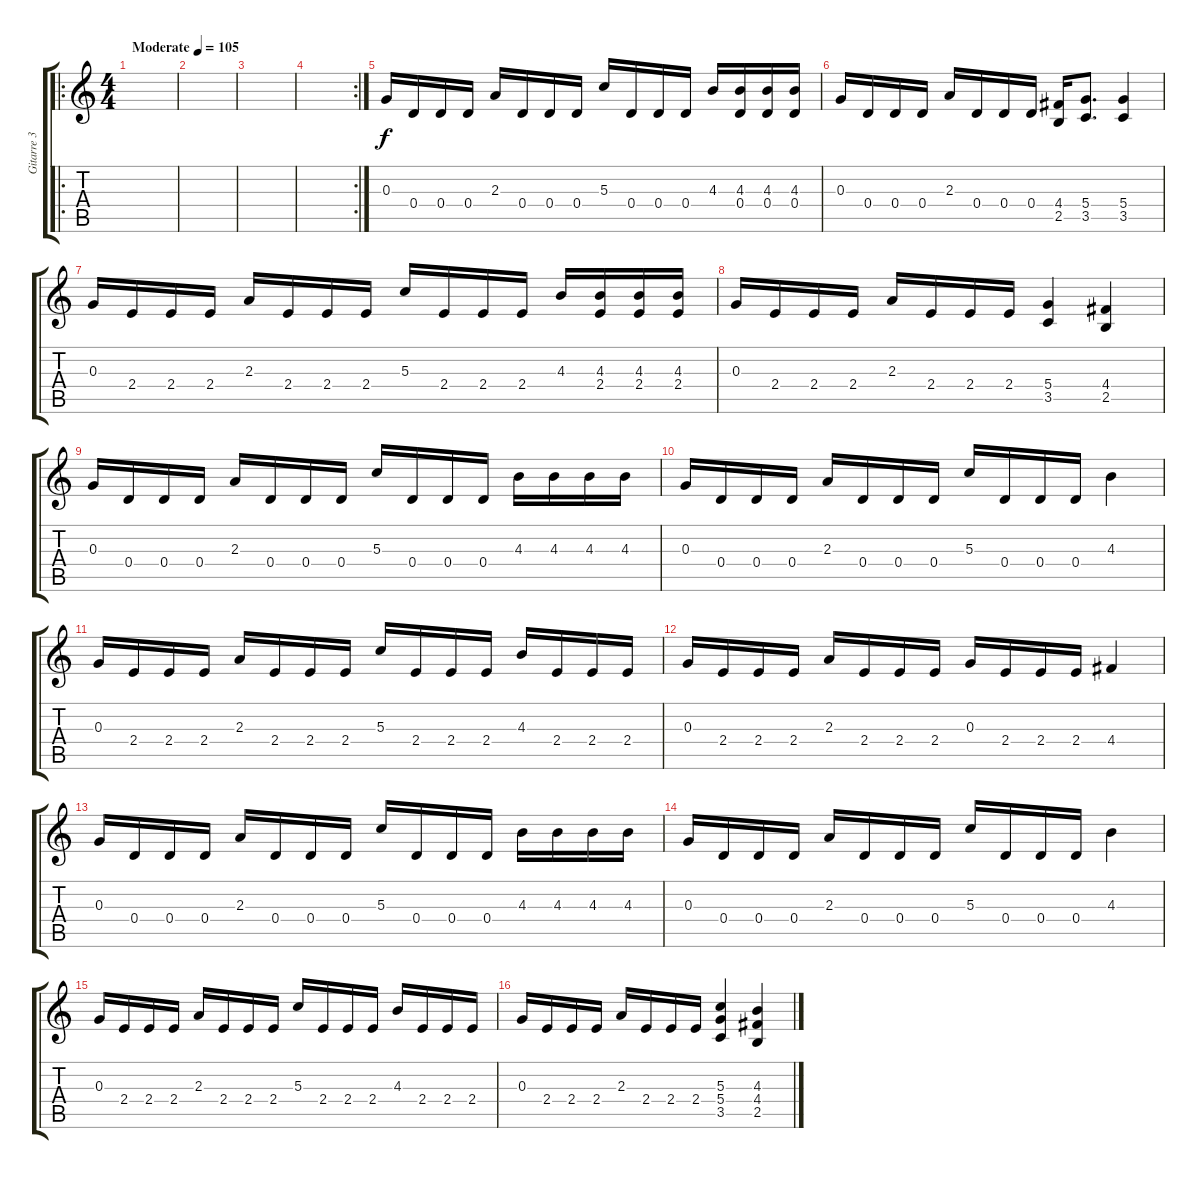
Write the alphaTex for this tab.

\track ("Gitarre 3" "Gitarre 3") {instrument overdrivenguitar}
\staff {score tabs}
\tuning (E4 B3 G3 D3 A2 E2) {hide}
\ro
\ts (4 4)
\tempo (105 "Moderate")
\clef g2
\ks c
|
|
|
\rc 2
|
0.3.16 0.4.16 0.4.16 0.4.16 2.3.16 0.4.16 0.4.16 0.4.16 5.3.16 0.4.16 0.4.16 0.4.16 4.3.16 (4.3 0.4).16 (4.3 0.4).16 (4.3 0.4).16 |
0.3.16 0.4.16 0.4.16 0.4.16 2.3.16 0.4.16 0.4.16 0.4.16 (4.4 2.5).16 (5.4 3.5).8{d} (5.4 3.5).4 |
0.3.16 2.4.16 2.4.16 2.4.16 2.3.16 2.4.16 2.4.16 2.4.16 5.3.16 2.4.16 2.4.16 2.4.16 4.3.16 (4.3 2.4).16 (4.3 2.4).16 (4.3 2.4).16 |
0.3.16 2.4.16 2.4.16 2.4.16 2.3.16 2.4.16 2.4.16 2.4.16 (5.4 3.5).4 (4.4 2.5).4 |
0.3.16 0.4.16 0.4.16 0.4.16 2.3.16 0.4.16 0.4.16 0.4.16 5.3.16 0.4.16 0.4.16 0.4.16 4.3.16 4.3.16 4.3.16 4.3.16 |
0.3.16 0.4.16 0.4.16 0.4.16 2.3.16 0.4.16 0.4.16 0.4.16 5.3.16 0.4.16 0.4.16 0.4.16 4.3.4 |
0.3.16 2.4.16 2.4.16 2.4.16 2.3.16 2.4.16 2.4.16 2.4.16 5.3.16 2.4.16 2.4.16 2.4.16 4.3.16 2.4.16 2.4.16 2.4.16 |
0.3.16 2.4.16 2.4.16 2.4.16 2.3.16 2.4.16 2.4.16 2.4.16 0.3.16 2.4.16 2.4.16 2.4.16 4.4.4 |
0.3.16 0.4.16 0.4.16 0.4.16 2.3.16 0.4.16 0.4.16 0.4.16 5.3.16 0.4.16 0.4.16 0.4.16 4.3.16 4.3.16 4.3.16 4.3.16 |
0.3.16 0.4.16 0.4.16 0.4.16 2.3.16 0.4.16 0.4.16 0.4.16 5.3.16 0.4.16 0.4.16 0.4.16 4.3.4 |
0.3.16 2.4.16 2.4.16 2.4.16 2.3.16 2.4.16 2.4.16 2.4.16 5.3.16 2.4.16 2.4.16 2.4.16 4.3.16 2.4.16 2.4.16 2.4.16 |
0.3.16 2.4.16 2.4.16 2.4.16 2.3.16 2.4.16 2.4.16 2.4.16 (5.3 5.4 3.5).4 (4.3 4.4 2.5).4
